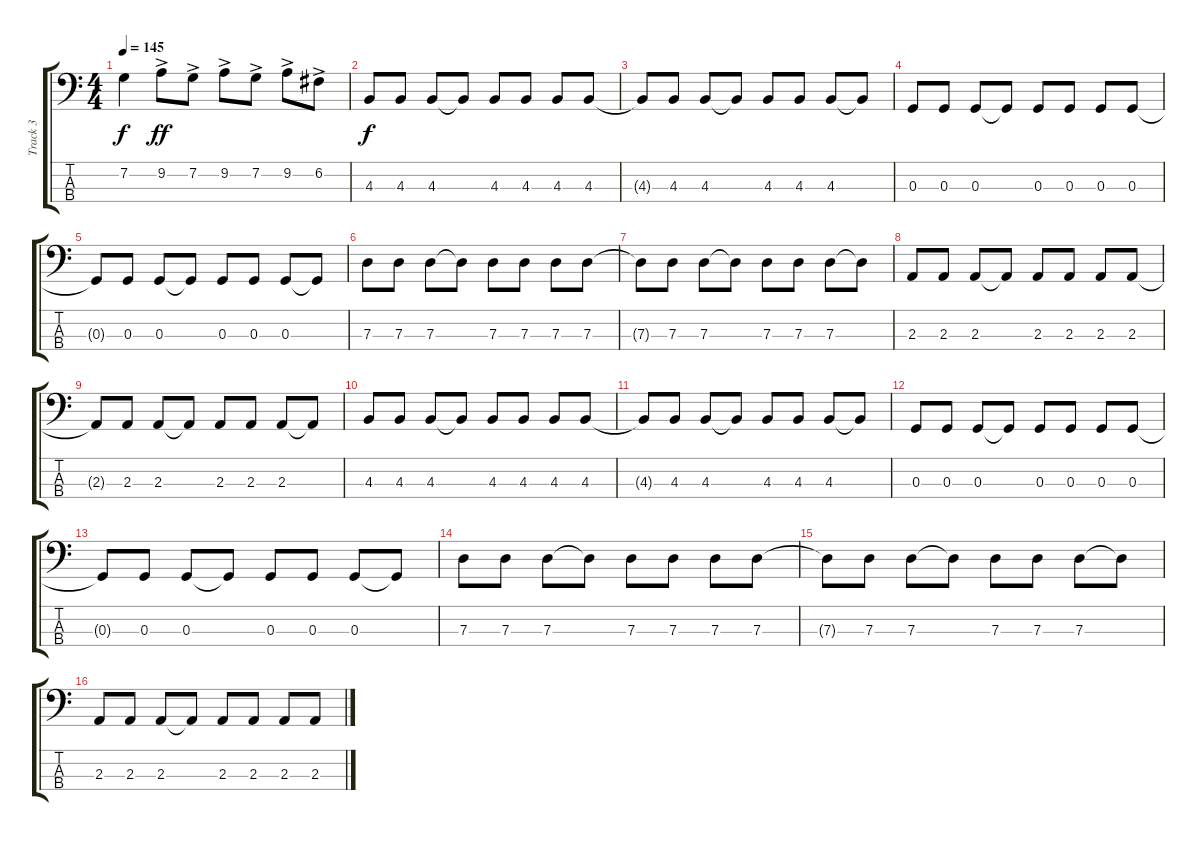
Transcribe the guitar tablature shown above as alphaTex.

\track ("Track 3" "Track 3") {instrument electricbasspick}
\staff {score tabs}
\tuning (F2 C2 G1 C1) {hide}
\ts (4 4)
\tempo 145
\clef f4
\ks c
7.2{t}.4{dy f} 9.2{ac}.8{dy ff} 7.2{ac}.8 9.2{ac}.8 7.2{ac}.8 9.2{ac}.8 6.2{ac}.8 |
4.3.8{dy f} 4.3.8 4.3.8 4.3{t}.8 4.3.8 4.3.8 4.3.8 4.3.8 |
4.3{t}.8 4.3.8 4.3.8 4.3{t}.8 4.3.8 4.3.8 4.3.8 4.3{t}.8 |
0.3.8 0.3.8 0.3.8 0.3{t}.8 0.3.8 0.3.8 0.3.8 0.3.8 |
0.3{t}.8 0.3.8 0.3.8 0.3{t}.8 0.3.8 0.3.8 0.3.8 0.3{t}.8 |
7.3.8 7.3.8 7.3.8 7.3{t}.8 7.3.8 7.3.8 7.3.8 7.3.8 |
7.3{t}.8 7.3.8 7.3.8 7.3{t}.8 7.3.8 7.3.8 7.3.8 7.3{t}.8 |
2.3.8 2.3.8 2.3.8 2.3{t}.8 2.3.8 2.3.8 2.3.8 2.3.8 |
2.3{t}.8 2.3.8 2.3.8 2.3{t}.8 2.3.8 2.3.8 2.3.8 2.3{t}.8 |
4.3.8 4.3.8 4.3.8 4.3{t}.8 4.3.8 4.3.8 4.3.8 4.3.8 |
4.3{t}.8 4.3.8 4.3.8 4.3{t}.8 4.3.8 4.3.8 4.3.8 4.3{t}.8 |
0.3.8 0.3.8 0.3.8 0.3{t}.8 0.3.8 0.3.8 0.3.8 0.3.8 |
0.3{t}.8 0.3.8 0.3.8 0.3{t}.8 0.3.8 0.3.8 0.3.8 0.3{t}.8 |
7.3.8 7.3.8 7.3.8 7.3{t}.8 7.3.8 7.3.8 7.3.8 7.3.8 |
7.3{t}.8 7.3.8 7.3.8 7.3{t}.8 7.3.8 7.3.8 7.3.8 7.3{t}.8 |
2.3.8 2.3.8 2.3.8 2.3{t}.8 2.3.8 2.3.8 2.3.8 2.3.8
